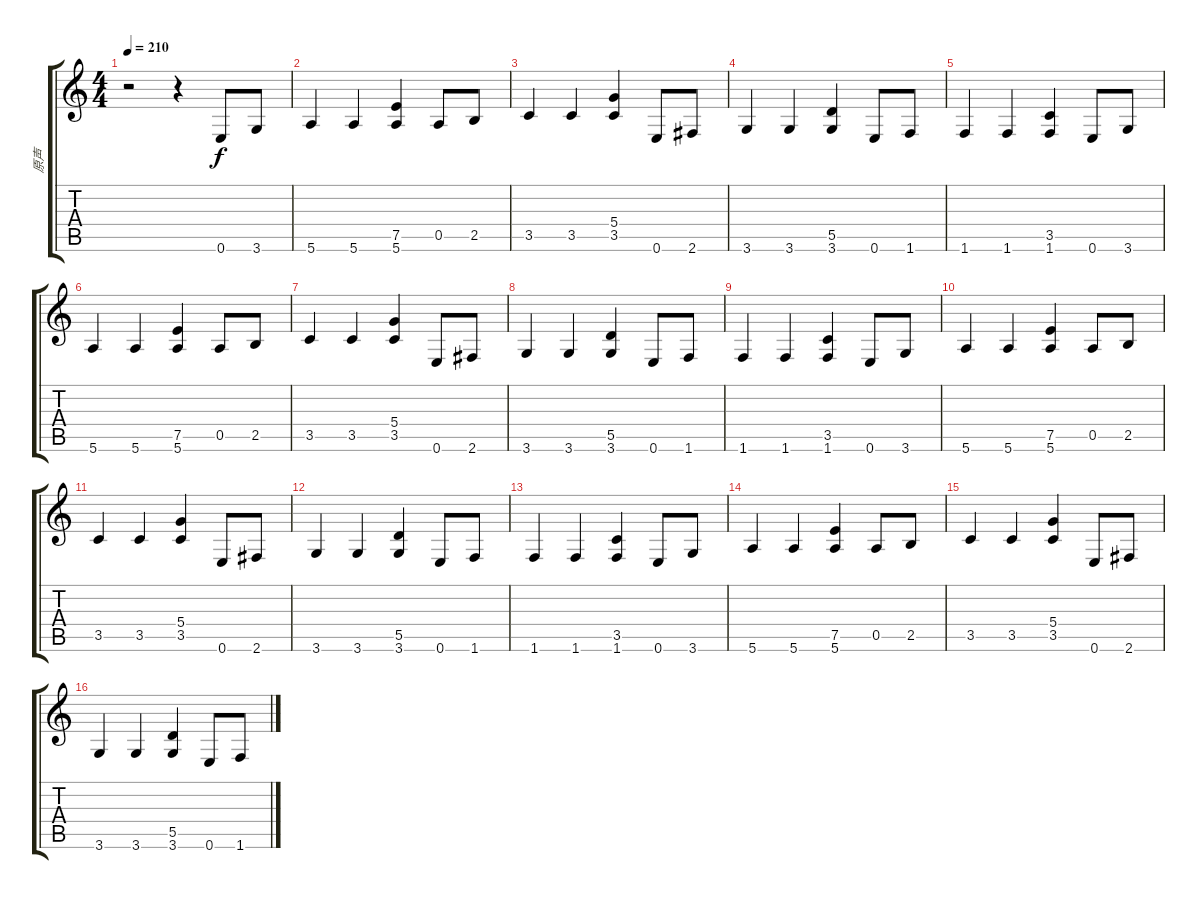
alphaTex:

\track ("原声" "原声") {instrument acousticguitarsteel}
\staff {score tabs}
\tuning (E4 B3 G3 D3 A2 E2) {hide}
\ts (4 4)
\tempo 210
\clef g2
\ks c
r.2{dy f} r.4 0.6.8 3.6.8 |
5.6.4 5.6.4 (7.5 5.6).4 0.5.8 2.5.8 |
3.5.4 3.5.4 (5.4 3.5).4 0.6.8 2.6.8 |
3.6.4 3.6.4 (5.5 3.6).4 0.6.8 1.6.8 |
1.6.4 1.6.4 (3.5 1.6).4 0.6.8 3.6.8 |
5.6.4 5.6.4 (7.5 5.6).4 0.5.8 2.5.8 |
3.5.4 3.5.4 (5.4 3.5).4 0.6.8 2.6.8 |
3.6.4 3.6.4 (5.5 3.6).4 0.6.8 1.6.8 |
1.6.4 1.6.4 (3.5 1.6).4 0.6.8 3.6.8 |
5.6.4 5.6.4 (7.5 5.6).4 0.5.8 2.5.8 |
3.5.4 3.5.4 (5.4 3.5).4 0.6.8 2.6.8 |
3.6.4 3.6.4 (5.5 3.6).4 0.6.8 1.6.8 |
1.6.4 1.6.4 (3.5 1.6).4 0.6.8 3.6.8 |
5.6.4 5.6.4 (7.5 5.6).4 0.5.8 2.5.8 |
3.5.4 3.5.4 (5.4 3.5).4 0.6.8 2.6.8 |
3.6.4 3.6.4 (5.5 3.6).4 0.6.8 1.6.8
